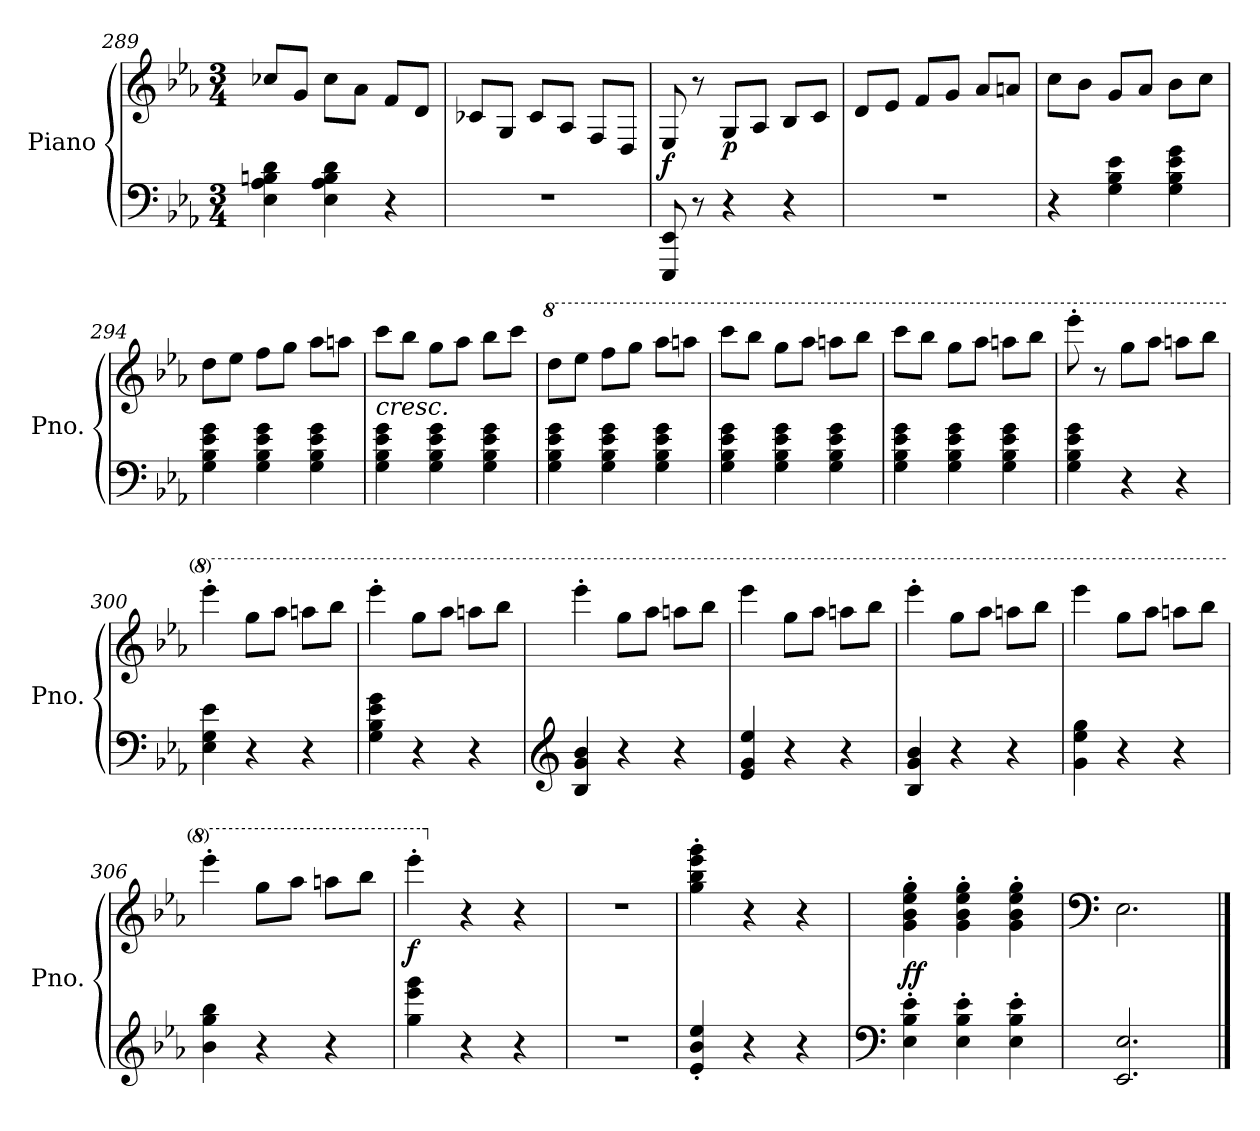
**kern	**kern	**dynam
*part1	*part1	*part1
*staff2	*staff1	*staff1/2
*I"Piano	*	*
*I'Pno.	*	*
*clefF4	*clefG2	*
*k[b-e-a-]	*k[b-e-a-]	*
*M3/4	*M3/4	*
=289	=289	=289
4E-\ 4A-\ 4Bn\ 4d\	8cc-X/L	.
.	8g/J	.
4E-\ 4A-\ 4B\ 4d\	8cc-\L	.
.	8a-\J	.
4r	8f/L	.
.	8d/J	.
=290	=290	=290
2.r	8c-X/L	.
.	8G/J	.
.	8c-/L	.
.	8A-/J	.
.	8F/L	.
.	8D/J	.
!!LO:LB:g=z
=291	=291	=291
!	!	!LO:DY:b
8EEE-/ 8EE-/	8E-/	f
8r	8r	.
!	!	!LO:DY:b
4r	8G/L	p
.	8A-/J	.
4r	8B-/L	.
.	8c/J	.
=292	=292	=292
2.r	8d/L	.
.	8e-/J	.
.	8f/L	.
.	8g/J	.
.	8a-/L	.
.	8an/J	.
=293	=293	=293
4r	8cc\L	.
.	8b-\J	.
4G\ 4B-\ 4e-\	8g/L	.
.	8a-/J	.
4G\ 4B-\ 4e-\ 4g\	8b-\L	.
.	8cc\J	.
=294	=294	=294
4G\ 4B-\ 4e-\ 4g\	8dd\L	.
.	8ee-\J	.
4G\ 4B-\ 4e-\ 4g\	8ff\L	.
.	8gg\J	.
4G\ 4B-\ 4e-\ 4g\	8aa-\L	.
.	8aan\J	.
=295	=295	=295
!	!LO:TX:b:i:t=cresc.	!
4G\ 4B-\ 4e-\ 4g\	8ccc\L	.
.	8bb-\J	.
4G\ 4B-\ 4e-\ 4g\	8gg\L	.
.	8aa-\J	.
4G\ 4B-\ 4e-\ 4g\	8bb-\L	.
.	8ccc\J	.
=296	=296	=296
*	*8va	*
4G\ 4B-\ 4e-\ 4g\	8ddd\L	.
.	8eee-\J	.
4G\ 4B-\ 4e-\ 4g\	8fff\L	.
.	8ggg\J	.
4G\ 4B-\ 4e-\ 4g\	8aaa-\L	.
.	8aaan\J	.
!!LO:LB:g=z
=297	=297	=297
4G\ 4B-\ 4e-\ 4g\	8cccc\L	.
.	8bbb-\J	.
4G\ 4B-\ 4e-\ 4g\	8ggg\L	.
.	8aaa-\J	.
4G\ 4B-\ 4e-\ 4g\	8aaan\L	.
.	8bbb-\J	.
=298	=298	=298
4G\ 4B-\ 4e-\ 4g\	8cccc\L	.
.	8bbb-\J	.
4G\ 4B-\ 4e-\ 4g\	8ggg\L	.
.	8aaa-\J	.
4G\ 4B-\ 4e-\ 4g\	8aaan\L	.
.	8bbb-\J	.
=299	=299	=299
4G\ 4B-\ 4e-\ 4g\	8eeee-'\	.
.	8r	.
4r	8ggg\L	.
.	8aaa-\J	.
4r	8aaan\L	.
.	8bbb-\J	.
=300	=300	=300
4E-\ 4G\ 4e-\	4eeee-'\	.
4r	8ggg\L	.
.	8aaa-\J	.
4r	8aaan\L	.
.	8bbb-\J	.
=301	=301	=301
4G\ 4B-\ 4e-\ 4g\	4eeee-'\	.
4r	8ggg\L	.
.	8aaa-\J	.
4r	8aaan\L	.
.	8bbb-\J	.
=302	=302	=302
*clefG2	*	*
4B-/ 4g/ 4b-/	4eeee-'\	.
4r	8ggg\L	.
.	8aaa-\J	.
4r	8aaan\L	.
.	8bbb-\J	.
!!LO:PB:g=z
=303	=303	=303
4e-/ 4g/ 4ee-/	4eeee-\	.
4r	8ggg\L	.
.	8aaa-\J	.
4r	8aaan\L	.
.	8bbb-\J	.
=304	=304	=304
4B-/ 4g/ 4b-/	4eeee-'\	.
4r	8ggg\L	.
.	8aaa-\J	.
4r	8aaan\L	.
.	8bbb-\J	.
=305	=305	=305
4g\ 4ee-\ 4gg\	4eeee-\	.
4r	8ggg\L	.
.	8aaa-\J	.
4r	8aaan\L	.
.	8bbb-\J	.
=306	=306	=306
4b-\ 4gg\ 4bb-\	4eeee-'\	.
4r	8ggg\L	.
.	8aaa-\J	.
4r	8aaan\L	.
.	8bbb-\J	.
=307	=307	=307
!	!	!LO:DY:b
4gg\ 4eee-\ 4ggg\	4eeee-'\	f
*	*X8va	*
4r	4r	.
4r	4r	.
=308	=308	=308
2.r	2.r	.
=309	=309	=309
4e-/' 4b-/' 4ee-/'	4gg\' 4bb-\' 4eee-\' 4ggg\'	.
4r	4r	.
4r	4r	.
=310	=310	=310
*clefF4	*	*
!	!	!LO:DY:b
4E-\' 4B-\' 4e-\'	4g\' 4b-\' 4ee-\' 4gg\'	ff
4E-\' 4B-\' 4e-\'	4g\' 4b-\' 4ee-\' 4gg\'	.
4E-\' 4B-\' 4e-\'	4g\' 4b-\' 4ee-\' 4gg\'	.
!!LO:LB:g=z
=311	=311	=311
*	*clefF4	*
2.EE-/ 2.E-/	2.E-\	.
==	==	==
*-	*-	*-
